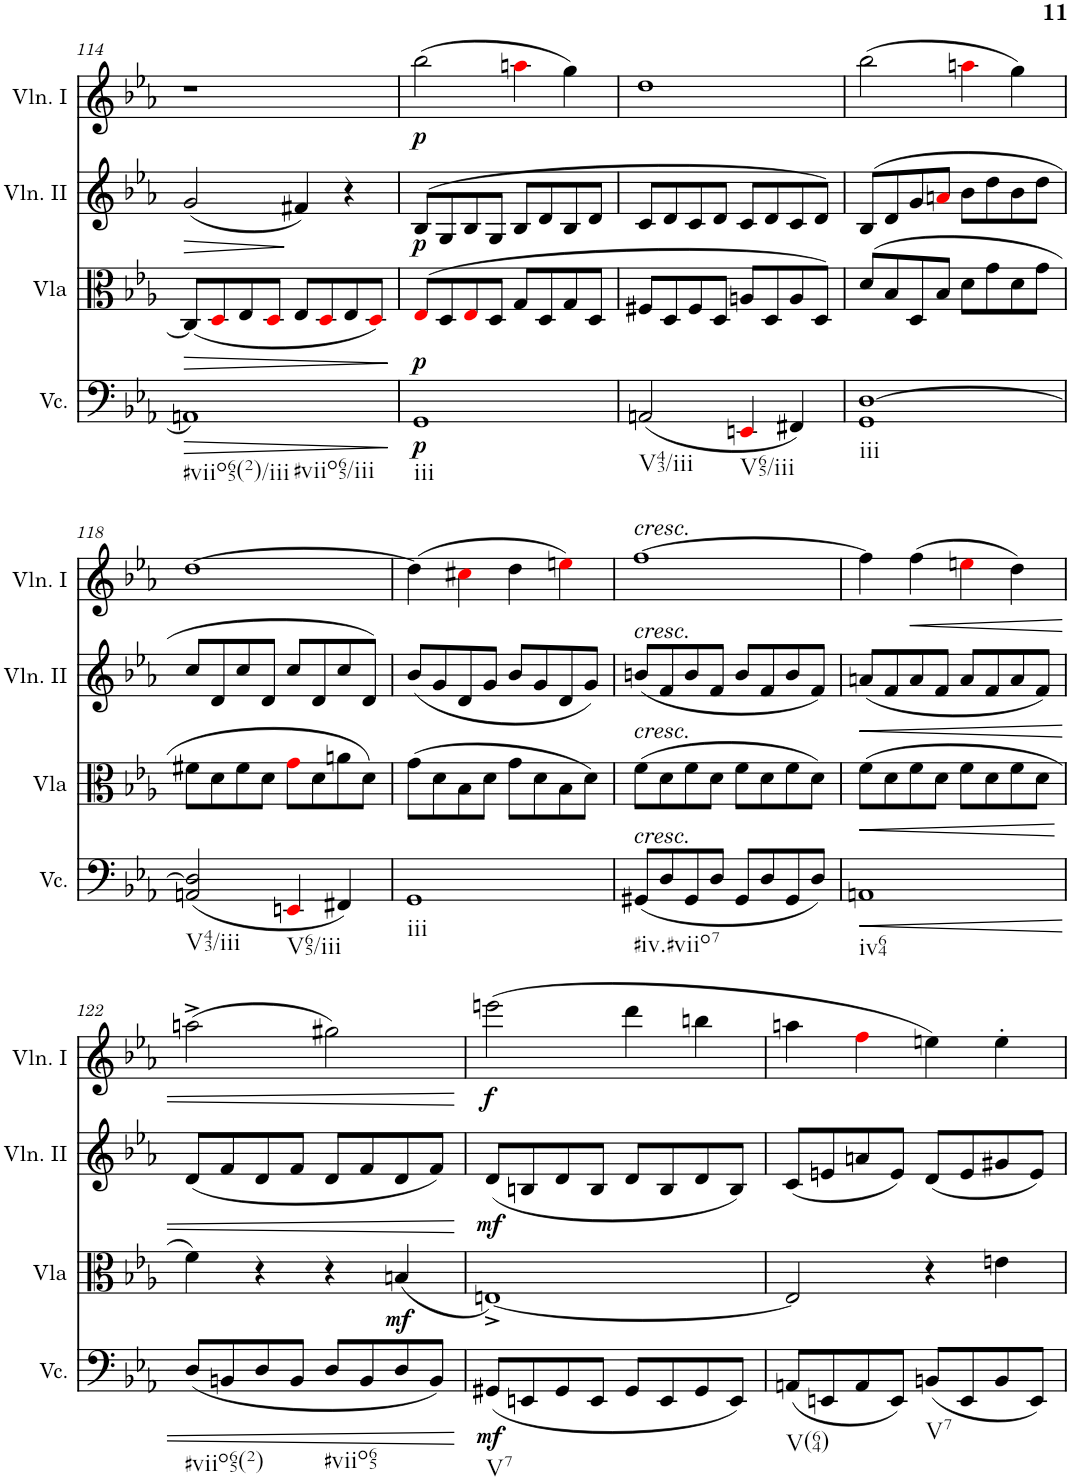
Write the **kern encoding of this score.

**kern	**dynam	**kern	**dynam	**kern	**dynam	**kern	**dynam
*part4	*part4	*part3	*part3	*part2	*part2	*part1	*part1
*staff4	*staff4	*staff3	*staff3	*staff2	*staff2	*staff1	*staff1
*I"Violoncello	*	*I"Viola	*	*I"Violino II	*	*I"Violino I	*
*I'Vc.	*	*I'Vla	*	*I'Vln. II	*	*I'Vln. I	*
!!LO:PB:g=z
*clefF4	*	*clefC3	*	*clefG2	*	*clefG2	*
*k[b-e-a-]	*	*k[b-e-a-]	*	*k[b-e-a-]	*	*k[b-e-a-]	*
*M4/4	*	*M4/4	*	*M4/4	*	*M4/4	*
*met(c)	*	*met(c)	*	*met(c)	*	*met(c)	*
=114	=114	=114	=114	=114	=114	=114	=114
!LO:TX:b:t=#viio65(2)/iii	!	!	!	!	!	!	!
!LO:TX:b:t=#viio65/iii	!	!	!	!	!	!	!
!	!LO:HP:b	!	!LO:HP:b	!	!LO:HP:b	!	!
1AAn	>	(<8C/L]	>	(<2g/	>	1r	.
.	.	8Di/	.	.	.	.	.
.	.	8E-/	.	.	.	.	.
.	.	8Di/J	.	.	.	.	.
.	.	8E-/L	.	4f#X/)	]	.	.
.	.	8Di/	.	.	.	.	.
.	.	8E-/	.	4r	.	.	.
.	.	8Di/J)	.	.	.	.	.
.	]	.	]	.	.	.	.
=115	=115	=115	=115	=115	=115	=115	=115
!LO:TX:b:t=iii	!	!	!	!	!	!	!
!	!LO:DY:b	!	!LO:DY:b	!	!LO:DY:b	!	!LO:DY:b
1GG	p	(>8E-i/L	p	(>8B-/L	p	(>2bb-\	p
.	.	8D/	.	8G/	.	.	.
.	.	8E-i/	.	8B-/	.	.	.
.	.	8D/J	.	8G/J	.	.	.
.	.	8G/L	.	8B-/L	.	4aani\	.
.	.	8D/	.	8d/	.	.	.
.	.	8G/	.	8B-/	.	4gg\)	.
.	.	8D/J	.	8d/J	.	.	.
=116	=116	=116	=116	=116	=116	=116	=116
!LO:TX:b:t=V43/iii	!	!	!	!	!	!	!
(<2AAn/	.	8F#X/L	.	8c/L	.	1dd	.
.	.	8D/	.	8d/	.	.	.
.	.	8F#/	.	8c/	.	.	.
.	.	8D/J	.	8d/J	.	.	.
!LO:TX:b:t=V65/iii	!	!	!	!	!	!	!
4EEni/	.	8An/L	.	8c/L	.	.	.
.	.	8D/	.	8d/	.	.	.
4FF#X/)	.	8A/	.	8c/	.	.	.
.	.	8D/J)	.	8d/J)	.	.	.
=117	=117	=117	=117	=117	=117	=117	=117
!LO:TX:b:t=iii	!	!	!	!	!	!	!
1GG [1D	.	(>8d/L	.	(>8B-/L	.	(>2bb-\	.
.	.	8B-/	.	8d/	.	.	.
.	.	8D/	.	8g/	.	.	.
.	.	8B-/J	.	8ani/J	.	.	.
.	.	8d\L	.	8b-\L	.	4aani\	.
.	.	8g\	.	8dd\	.	.	.
.	.	8d\	.	8b-\	.	4gg\)	.
.	.	8g\J	.	8dd\J	.	.	.
!!LO:LB:g=z
=118	=118	=118	=118	=118	=118	=118	=118
!LO:TX:b:t=V43/iii	!	!	!	!	!	!	!
(<2AAn/ 2D/]	.	8f#X\L	.	8cc/L	.	[1dd	.
.	.	8d\	.	8d/	.	.	.
.	.	8f#\	.	8cc/	.	.	.
.	.	8d\J	.	8d/J	.	.	.
!LO:TX:b:t=V65/iii	!	!	!	!	!	!	!
4EEni/	.	8gi\L	.	8cc/L	.	.	.
.	.	8d\	.	8d/	.	.	.
4FF#X/)	.	8an\	.	8cc/	.	.	.
.	.	8d\J)	.	8d/J)	.	.	.
=119	=119	=119	=119	=119	=119	=119	=119
!LO:TX:b:t=iii	!	!	!	!	!	!	!
1GG	.	(>8g\L	.	(<8b-/L	.	(>4dd\]	.
.	.	8d\	.	8g/	.	.	.
.	.	8B-\	.	8d/	.	4cc#Xi\	.
.	.	8d\J	.	8g/J	.	.	.
.	.	8g\L	.	8b-/L	.	4dd\	.
.	.	8d\	.	8g/	.	.	.
.	.	8B-\	.	8d/	.	4eeni\)	.
.	.	8d\J)	.	8g/J)	.	.	.
=120	=120	=120	=120	=120	=120	=120	=120
!	!	!	!	!	!	!LO:TX:a:i:t=cresc.	!
!	!	!	!	!LO:TX:a:i:t=cresc.	!	!	!
!	!	!LO:TX:a:i:t=cresc.	!	!	!	!	!
!LO:TX:a:i:t=cresc.	!	!	!	!	!	!	!
!LO:TX:b:t=#iv.#viio7	!	!	!	!	!	!	!
(<8GG#X/L	.	(>8f\L	.	(<8bn/L	.	[1ff	.
8D/	.	8d\	.	8f/	.	.	.
8GG#/	.	8f\	.	8b/	.	.	.
8D/J	.	8d\J	.	8f/J	.	.	.
8GG#/L	.	8f\L	.	8b/L	.	.	.
8D/	.	8d\	.	8f/	.	.	.
8GG#/	.	8f\	.	8b/	.	.	.
8D/J)	.	8d\J)	.	8f/J)	.	.	.
=121	=121	=121	=121	=121	=121	=121	=121
!LO:TX:b:t=iv64	!	!	!	!	!	!	!
!	!LO:HP:b	!	!LO:HP:b	!	!LO:HP:b	!	!
1AAn	<	(>8f\L	<	(<8an/L	<	4ff\]	.
.	.	8d\	.	8f/	.	.	.
!	!	!	!	!	!	!	!LO:HP:b
.	.	8f\	.	8a/	.	(>4ff\	<
.	.	8d\J	.	8f/J	.	.	.
.	.	8f\L	.	8a/L	.	4eeni\	.
.	.	8d\	.	8f/	.	.	.
.	.	8f\	.	8a/	.	4dd\)	.
.	.	8d\J	.	8f/J)	.	.	.
.	.	.	[	.	.	.	.
!!LO:LB:g=z
=122	=122	=122	=122	=122	=122	=122	=122
!LO:TX:b:t=#viio65(2)	!	!	!	!	!	!	!
(<8D/L	.	4f\)	.	(<8d/L	.	(>2aan^\	.
8BBn/	.	.	.	8f/	.	.	.
8D/	.	4r	.	8d/	.	.	.
8BB/J	.	.	.	8f/J	.	.	.
!LO:TX:b:t=#viio65	!	!	!	!	!	!	!
8D/L	.	4r	.	8d/L	.	2gg#X\)	.
8BB/	.	.	.	8f/	.	.	.
!	!	!	!LO:DY:b	!	!	!	!
8D/	.	(<4Bn/	mf	8d/	.	.	.
8BB/J)	.	.	.	8f/J)	.	.	.
.	[	.	.	.	[	.	[
=123	=123	=123	=123	=123	=123	=123	=123
!LO:TX:b:t=V7	!	!	!	!	!	!	!
!	!LO:DY:b	!	!	!	!LO:DY:b	!	!LO:DY:b
(<8GG#X/L	mf	[1En^)	.	(<8d/L	mf	(>2eeen\	f
8EEn/	.	.	.	8Bn/	.	.	.
8GG#/	.	.	.	8d/	.	.	.
8EE/J	.	.	.	8B/J	.	.	.
8GG#/L	.	.	.	8d/L	.	4ddd\	.
8EE/	.	.	.	8B/	.	.	.
8GG#/	.	.	.	8d/	.	4bbn\	.
8EE/J)	.	.	.	8B/J)	.	.	.
=124	=124	=124	=124	=124	=124	=124	=124
!LO:TX:b:t=V(64)	!	!	!	!	!	!	!
(<8AAn/L	.	2E/]	.	(<8c/L	.	4aan\	.
8EEn/	.	.	.	8en/	.	.	.
8AA/	.	.	.	8an/	.	4ffi\	.
8EE/J)	.	.	.	8e/J)	.	.	.
!LO:TX:b:t=V7	!	!	!	!	!	!	!
(<8BBn/L	.	4r	.	(<8d/L	.	4een\)	.
8EE/	.	.	.	8e/	.	.	.
8BB/	.	4en\	.	8g#X/	.	4ee'\	.
8EE/J)	.	.	.	8e/J)	.	.	.
=	=	=	=	=	=	=	=
*-	*-	*-	*-	*-	*-	*-	*-
